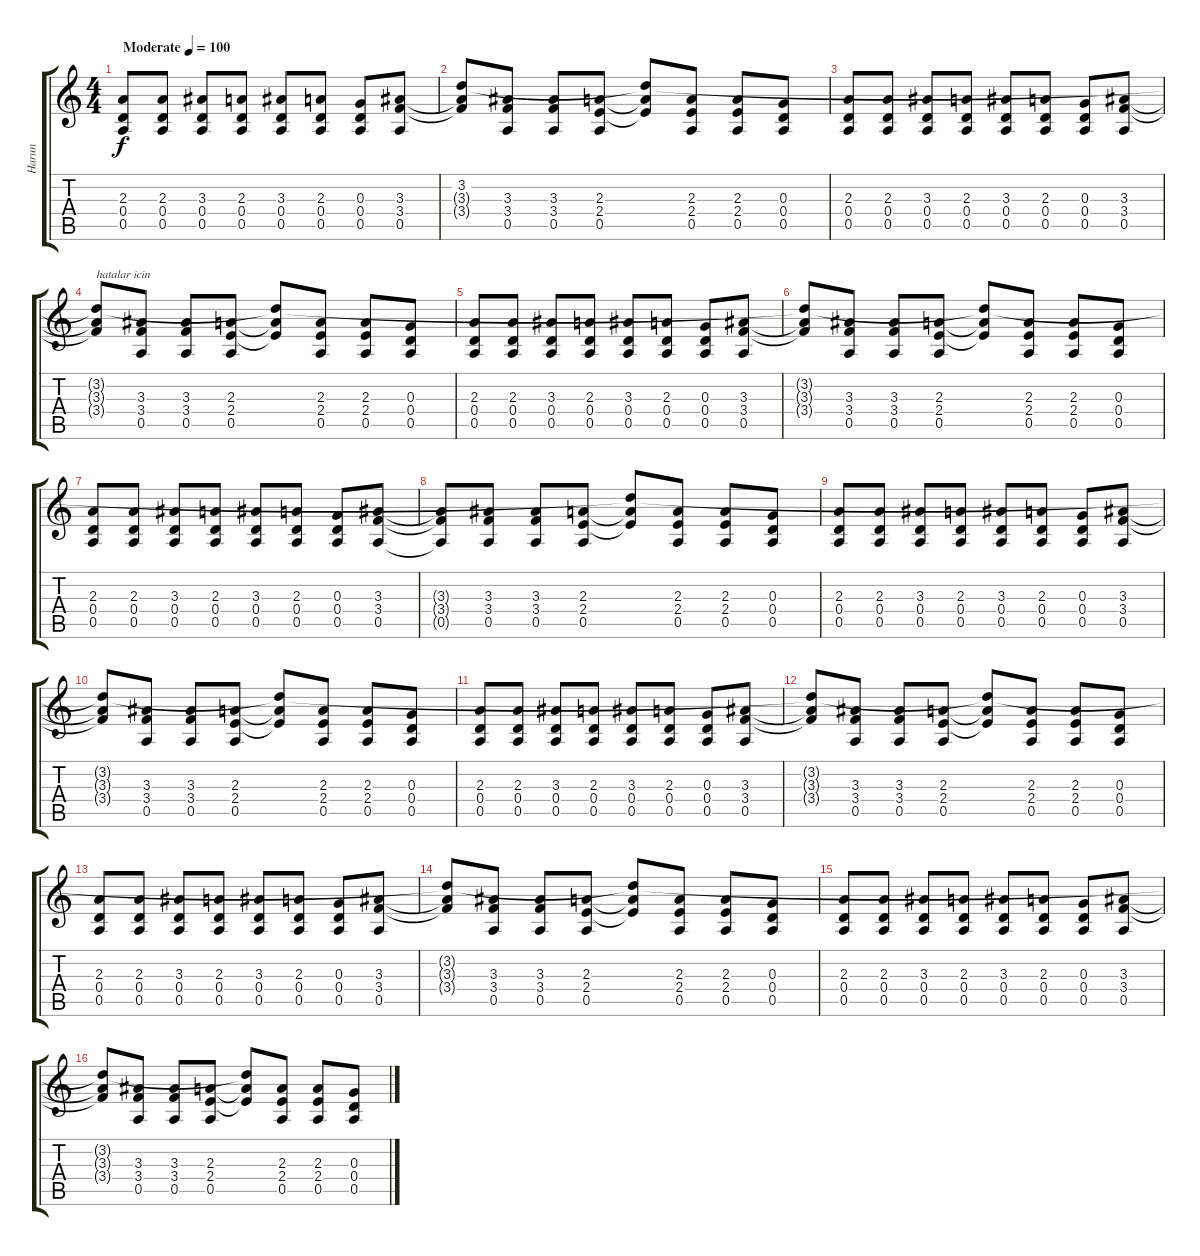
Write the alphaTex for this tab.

\track ("Harun" "Harun") {instrument overdrivenguitar}
\staff {score tabs}
\tuning (E4 B3 G3 D3 A2 E2) {hide}
\ts (4 4)
\tempo (100 "Moderate")
\clef g2
\ks c
(2.3 0.4 0.5).8{dy f instrument overdrivenguitar} (2.3 0.4 0.5).8 (3.3 0.4 0.5).8 (2.3 0.4 0.5).8 (3.3 0.4 0.5).8 (2.3 0.4 0.5).8 (0.3 0.4 0.5).8 (3.3 3.4 0.5).8 |
(3.2 3.3{t} 3.4{t}).8 (3.3 3.4 0.5).8 (3.3 3.4 0.5).8 (2.3 2.4 0.5).8 (3.2{t} 2.3{t} 2.4{t}).8 (2.3 2.4 0.5).8 (2.3 2.4 0.5).8 (0.3 0.4 0.5).8 |
(2.3 0.4 0.5).8 (2.3 0.4 0.5).8 (3.3 0.4 0.5).8 (2.3 0.4 0.5).8 (3.3 0.4 0.5).8 (2.3 0.4 0.5).8 (0.3 0.4 0.5).8 (3.3 3.4 0.5).8 |
(3.2{t} 3.3{t} 3.4{t}).8{txt "hatalar icin"} (3.3 3.4 0.5).8 (3.3 3.4 0.5).8 (2.3 2.4 0.5).8 (3.2{t} 2.3{t} 2.4{t}).8 (2.3 2.4 0.5).8 (2.3 2.4 0.5).8 (0.3 0.4 0.5).8 |
(2.3 0.4 0.5).8 (2.3 0.4 0.5).8 (3.3 0.4 0.5).8 (2.3 0.4 0.5).8 (3.3 0.4 0.5).8 (2.3 0.4 0.5).8 (0.3 0.4 0.5).8 (3.3 3.4 0.5).8 |
(3.2{t} 3.3{t} 3.4{t}).8 (3.3 3.4 0.5).8 (3.3 3.4 0.5).8 (2.3 2.4 0.5).8 (3.2{t} 2.3{t} 2.4{t}).8 (2.3 2.4 0.5).8 (2.3 2.4 0.5).8 (0.3 0.4 0.5).8 |
(2.3 0.4 0.5).8 (2.3 0.4 0.5).8 (3.3 0.4 0.5).8 (2.3 0.4 0.5).8 (3.3 0.4 0.5).8 (2.3 0.4 0.5).8 (0.3 0.4 0.5).8 (3.3 3.4 0.5).8 |
(3.3{t} 3.4{t} 0.5{t}).8 (3.3 3.4 0.5).8 (3.3 3.4 0.5).8 (2.3 2.4 0.5).8 (3.2{t} 2.3{t} 2.4{t}).8 (2.3 2.4 0.5).8 (2.3 2.4 0.5).8 (0.3 0.4 0.5).8 |
(2.3 0.4 0.5).8 (2.3 0.4 0.5).8 (3.3 0.4 0.5).8 (2.3 0.4 0.5).8 (3.3 0.4 0.5).8 (2.3 0.4 0.5).8 (0.3 0.4 0.5).8 (3.3 3.4 0.5).8 |
(3.2{t} 3.3{t} 3.4{t}).8 (3.3 3.4 0.5).8 (3.3 3.4 0.5).8 (2.3 2.4 0.5).8 (3.2{t} 2.3{t} 2.4{t}).8 (2.3 2.4 0.5).8 (2.3 2.4 0.5).8 (0.3 0.4 0.5).8 |
(2.3 0.4 0.5).8 (2.3 0.4 0.5).8 (3.3 0.4 0.5).8 (2.3 0.4 0.5).8 (3.3 0.4 0.5).8 (2.3 0.4 0.5).8 (0.3 0.4 0.5).8 (3.3 3.4 0.5).8 |
(3.2{t} 3.3{t} 3.4{t}).8 (3.3 3.4 0.5).8 (3.3 3.4 0.5).8 (2.3 2.4 0.5).8 (3.2{t} 2.3{t} 2.4{t}).8 (2.3 2.4 0.5).8 (2.3 2.4 0.5).8 (0.3 0.4 0.5).8 |
(2.3 0.4 0.5).8 (2.3 0.4 0.5).8 (3.3 0.4 0.5).8 (2.3 0.4 0.5).8 (3.3 0.4 0.5).8 (2.3 0.4 0.5).8 (0.3 0.4 0.5).8 (3.3 3.4 0.5).8 |
(3.2{t} 3.3{t} 3.4{t}).8 (3.3 3.4 0.5).8 (3.3 3.4 0.5).8 (2.3 2.4 0.5).8 (3.2{t} 2.3{t} 2.4{t}).8 (2.3 2.4 0.5).8 (2.3 2.4 0.5).8 (0.3 0.4 0.5).8 |
(2.3 0.4 0.5).8 (2.3 0.4 0.5).8 (3.3 0.4 0.5).8 (2.3 0.4 0.5).8 (3.3 0.4 0.5).8 (2.3 0.4 0.5).8 (0.3 0.4 0.5).8 (3.3 3.4 0.5).8 |
(3.2{t} 3.3{t} 3.4{t}).8 (3.3 3.4 0.5).8 (3.3 3.4 0.5).8 (2.3 2.4 0.5).8 (3.2{t} 2.3{t} 2.4{t}).8 (2.3 2.4 0.5).8 (2.3 2.4 0.5).8 (0.3 0.4 0.5).8
